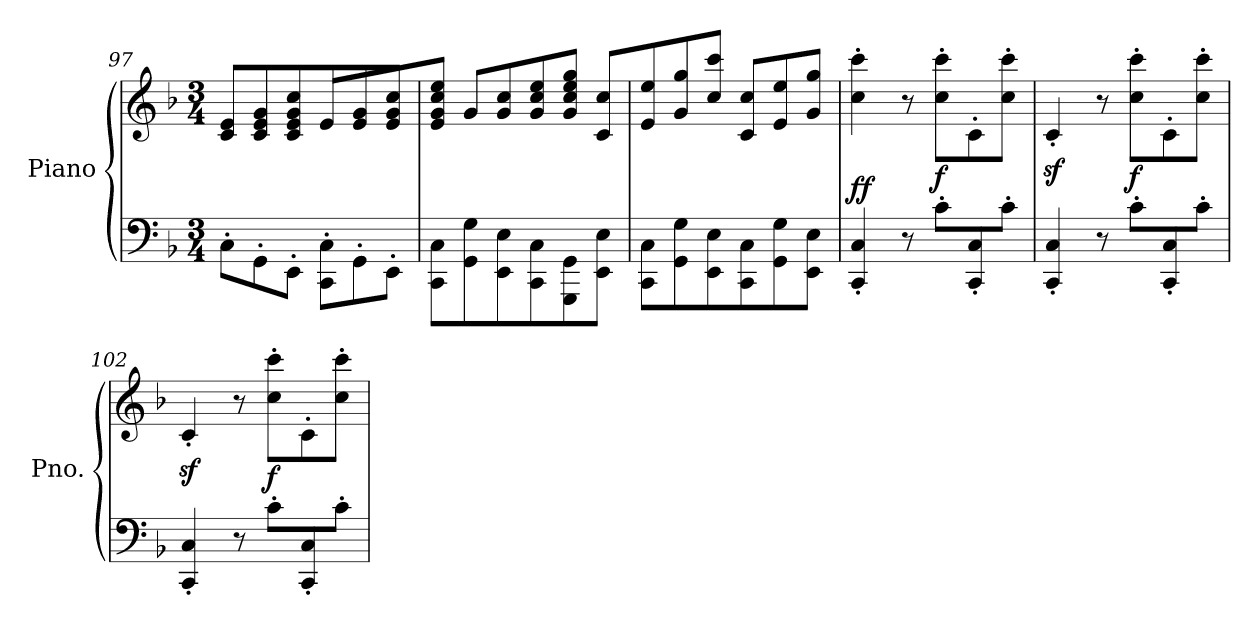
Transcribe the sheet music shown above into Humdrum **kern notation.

**kern	**kern	**dynam
*part1	*part1	*part1
*staff2	*staff1	*staff1/2
*I"Piano	*	*
*I'Pno.	*	*
*clefF4	*clefG2	*
*k[b-]	*k[b-]	*
*M3/4	*M3/4	*
=97	=97	=97
8C'\	8c/ 8e/	.
8GG'\	8c/ 8e/ 8g/	.
8EE'\J	8c/ 8e/ 8g/ 8cc/J	.
8CC\' 8C\'L	8e/L	.
8GG'\	8e/ 8g/	.
8EE'\J	8e/ 8g/ 8cc/	.
=98	=98	=98
8CC\ 8C\L	8e/ 8g/ 8cc/ 8ee/J	.
8GG\ 8G\	8g/L	.
8EE\ 8E\	8g/ 8cc/	.
8CC\ 8C\	8g/ 8cc/ 8ee/	.
8GGG\ 8GG\	8g/ 8cc/ 8ee/ 8gg/J	.
8EE\ 8E\J	8c/ 8cc/L	.
=99	=99	=99
8CC\ 8C\L	8e/ 8ee/	.
8GG\ 8G\	8g/ 8gg/	.
8EE\ 8E\	8cc/ 8ccc/J	.
8CC\ 8C\	8c/ 8cc/L	.
8GG\ 8G\	8e/ 8ee/	.
8EE\ 8E\J	8g/ 8gg/J	.
=100	=100	=100
!	!	!LO:DY:a=2
4CC/' 4C/'	4cc\' 4ccc\'	ff
8r	8r	.
!	!	!LO:DY:b
8c'\L	8cc\' 8ccc\'L	f
8CC/' 8C/'	8c'/	.
8c'\J	8cc\' 8ccc\'J	.
=101	=101	=101
4CC/' 4C/'	4cz<'/	.
8r	8r	.
!	!	!LO:DY:b
8c'\L	8cc\' 8ccc\'L	f
8CC/' 8C/'	8c'/	.
8c'\J	8cc\' 8ccc\'J	.
!!LO:LB:g=z
=102	=102	=102
4CC/' 4C/'	4cz<'/	.
8r	8r	.
!	!	!LO:DY:b
8c'\L	8cc\' 8ccc\'L	f
8CC/' 8C/'	8c'/	.
8c'\J	8cc\' 8ccc\'J	.
=	=	=
*-	*-	*-
